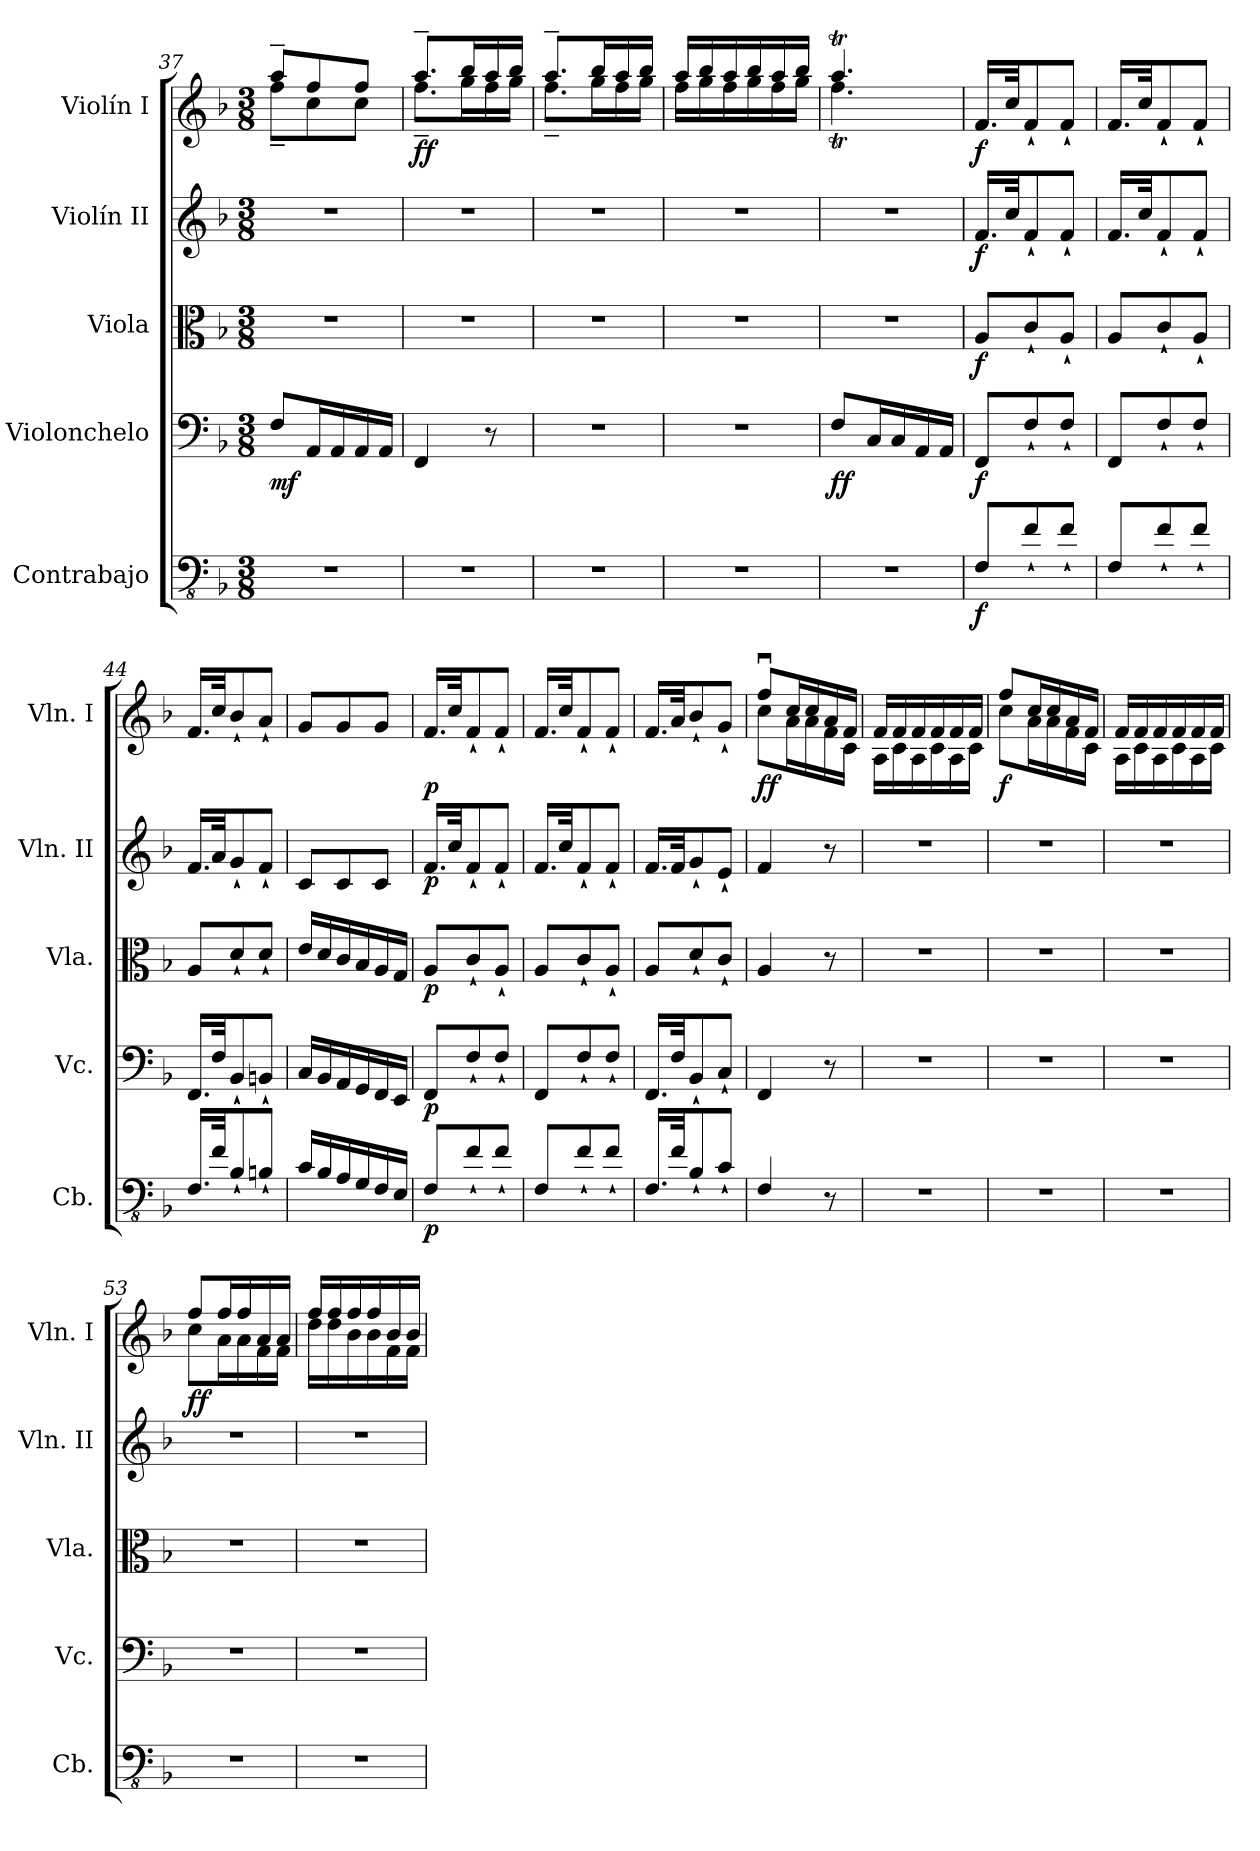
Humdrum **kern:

**kern	**dynam	**kern	**dynam	**kern	**dynam	**kern	**dynam	**kern	**dynam
*part5	*part5	*part4	*part4	*part3	*part3	*part2	*part2	*part1	*part1
*staff5	*staff5	*staff4	*staff4	*staff3	*staff3	*staff2	*staff2	*staff1	*staff1
*I"Contrabajo	*	*I"Violonchelo	*	*I"Viola	*	*I"Violín II	*	*I"Violín I	*
*I'Cb.	*	*I'Vc.	*	*I'Vla.	*	*I'Vln. II	*	*I'Vln. I	*
*clefFv4	*	*clefF4	*	*clefC3	*	*clefG2	*	*clefG2	*
*ITrd7c12	*	*	*	*	*	*	*	*	*
*k[b-]	*	*k[b-]	*	*k[b-]	*	*k[b-]	*	*k[b-]	*
*M3/8	*	*M3/8	*	*M3/8	*	*M3/8	*	*M3/8	*
=37	=37	=37	=37	=37	=37	=37	=37	=37	=37
*	*	*	*	*	*	*	*	*^	*
!	!	!	!LO:DY:b	!	!	!	!	!	!	!
4.r	.	8F/L	mf	4.r	.	4.r	.	8aa~/L	8ff~\L	.
.	.	16AA/L	.	.	.	.	.	8ff/	8cc\	.
.	.	16AA/	.	.	.	.	.	.	.	.
.	.	16AA/	.	.	.	.	.	8ff/J	8cc\J	.
.	.	16AA/JJ	.	.	.	.	.	.	.	.
=38	=38	=38	=38	=38	=38	=38	=38	=38	=38	=38
!	!	!	!	!	!	!	!	!	!	!LO:DY:b
4.r	.	4FF/	.	4.r	.	4.r	.	8.aa~/L	8.ff~\L	ff
.	.	.	.	.	.	.	.	16bb-/L	16gg\L	.
.	.	8r	.	.	.	.	.	16aa/	16ff\	.
.	.	.	.	.	.	.	.	16bb-/JJ	16gg\JJ	.
=39	=39	=39	=39	=39	=39	=39	=39	=39	=39	=39
4.r	.	4.r	.	4.r	.	4.r	.	8.aa~/L	8.ff~\L	.
.	.	.	.	.	.	.	.	16bb-/L	16gg\L	.
.	.	.	.	.	.	.	.	16aa/	16ff\	.
.	.	.	.	.	.	.	.	16bb-/JJ	16gg\JJ	.
=40	=40	=40	=40	=40	=40	=40	=40	=40	=40	=40
4.r	.	4.r	.	4.r	.	4.r	.	16aa/LL	16ff\LL	.
.	.	.	.	.	.	.	.	16bb-/	16gg\	.
.	.	.	.	.	.	.	.	16aa/	16ff\	.
.	.	.	.	.	.	.	.	16bb-/	16gg\	.
.	.	.	.	.	.	.	.	16aa/	16ff\	.
.	.	.	.	.	.	.	.	16bb-/JJ	16gg\JJ	.
!!LO:PB:g=z	!!
=41	=41	=41	=41	=41	=41	=41	=41	=41	=41	=41
!	!	!	!LO:DY:b	!	!	!	!	!	!	!
4.r	.	8F/L	ff	4.r	.	4.r	.	4.aat/	4.ffT\	.
.	.	16C/L	.	.	.	.	.	.	.	.
.	.	16C/	.	.	.	.	.	.	.	.
.	.	16AA/	.	.	.	.	.	.	.	.
.	.	16AA/JJ	.	.	.	.	.	.	.	.
*	*	*	*	*	*	*	*	*v	*v	*
=42	=42	=42	=42	=42	=42	=42	=42	=42	=42
!	!LO:DY:b	!	!LO:DY:b	!	!LO:DY:b	!	!LO:DY:b	!	!LO:DY:b
8FFF/L	f	8FF/L	f	8A/L	f	16.f/LL	f	16.f/LL	f
.	.	.	.	.	.	32cc/JK	.	32cc/JK	.
8FF`/	.	8F`/	.	8c`/	.	8f`/	.	8f`/	.
8FF`/J	.	8F`/J	.	8A`/J	.	8f`/J	.	8f`/J	.
=43	=43	=43	=43	=43	=43	=43	=43	=43	=43
8FFF/L	.	8FF/L	.	8A/L	.	16.f/LL	.	16.f/LL	.
.	.	.	.	.	.	32cc/JK	.	32cc/JK	.
8FF`/	.	8F`/	.	8c`/	.	8f`/	.	8f`/	.
8FF`/J	.	8F`/J	.	8A`/J	.	8f`/J	.	8f`/J	.
=44	=44	=44	=44	=44	=44	=44	=44	=44	=44
16.FFF/LL	.	16.FF/LL	.	8A/L	.	16.f/LL	.	16.f/LL	.
32FF/JK	.	32F/JK	.	.	.	32a/JK	.	32cc/JK	.
8BBB-`/	.	8BB-`/	.	8d`/	.	8g`/	.	8b-`/	.
8BBBn`/J	.	8BBn`/J	.	8d`/J	.	8f`/J	.	8a`/J	.
=45	=45	=45	=45	=45	=45	=45	=45	=45	=45
16CC/LL	.	16C/LL	.	16e/LL	.	8c/L	.	8g/L	.
16BBB-i/	.	16BB-i/	.	16d/	.	.	.	.	.
16AAA/	.	16AA/	.	16c/	.	8c/	.	8g/	.
16GGG/	.	16GG/	.	16B-/	.	.	.	.	.
16FFF/	.	16FF/	.	16A/	.	8c/J	.	8g/J	.
16EEE/JJ	.	16EE/JJ	.	16G/JJ	.	.	.	.	.
=46	=46	=46	=46	=46	=46	=46	=46	=46	=46
!	!LO:DY:b	!	!LO:DY:b	!	!LO:DY:b	!	!LO:DY:b	!	!LO:DY:b
8FFF/L	p	8FF/L	p	8A/L	p	16.f/LL	p	16.f/LL	p
.	.	.	.	.	.	32cc/JK	.	32cc/JK	.
8FF`/	.	8F`/	.	8c`/	.	8f`/	.	8f`/	.
8FF`/J	.	8F`/J	.	8A`/J	.	8f`/J	.	8f`/J	.
=47	=47	=47	=47	=47	=47	=47	=47	=47	=47
8FFF/L	.	8FF/L	.	8A/L	.	16.f/LL	.	16.f/LL	.
.	.	.	.	.	.	32cc/JK	.	32cc/JK	.
8FF`/	.	8F`/	.	8c`/	.	8f`/	.	8f`/	.
8FF`/J	.	8F`/J	.	8A`/J	.	8f`/J	.	8f`/J	.
!!LO:LB:g=z
=48	=48	=48	=48	=48	=48	=48	=48	=48	=48
16.FFF/LL	.	16.FF/LL	.	8A/L	.	16.f/LL	.	16.f/LL	.
32FF/JK	.	32F/JK	.	.	.	32f/JK	.	32a/JK	.
8BBB-`/	.	8BB-`/	.	8d`/	.	8g`/	.	8b-`/	.
8CC`/J	.	8C`/J	.	8c`/J	.	8e`/J	.	8g`/J	.
=49	=49	=49	=49	=49	=49	=49	=49	=49	=49
*	*	*	*	*	*	*	*	*^	*
!	!	!	!	!	!	!	!	!	!	!LO:DY:b
4FFF/	.	4FF/	.	4A/	.	4f/	.	8ffu/L	8cc\L	ff
.	.	.	.	.	.	.	.	16cc/L	16a\L	.
.	.	.	.	.	.	.	.	16cc/	16a\	.
8r	.	8r	.	8r	.	8r	.	16a/	16f\	.
.	.	.	.	.	.	.	.	16f/JJ	16c\JJ	.
=50	=50	=50	=50	=50	=50	=50	=50	=50	=50	=50
4.r	.	4.r	.	4.r	.	4.r	.	16f/LL	16A\LL	.
.	.	.	.	.	.	.	.	16f/	16c\	.
.	.	.	.	.	.	.	.	16f/	16A\	.
.	.	.	.	.	.	.	.	16f/	16c\	.
.	.	.	.	.	.	.	.	16f/	16A\	.
.	.	.	.	.	.	.	.	16f/JJ	16c\JJ	.
=51	=51	=51	=51	=51	=51	=51	=51	=51	=51	=51
!	!	!	!	!	!	!	!	!	!	!LO:DY:b
4.r	.	4.r	.	4.r	.	4.r	.	8ff/L	8cc\L	f
.	.	.	.	.	.	.	.	16cc/L	16a\L	.
.	.	.	.	.	.	.	.	16cc/	16a\	.
.	.	.	.	.	.	.	.	16a/	16f\	.
.	.	.	.	.	.	.	.	16f/JJ	16c\JJ	.
=52	=52	=52	=52	=52	=52	=52	=52	=52	=52	=52
4.r	.	4.r	.	4.r	.	4.r	.	16f/LL	16A\LL	.
.	.	.	.	.	.	.	.	16f/	16c\	.
.	.	.	.	.	.	.	.	16f/	16A\	.
.	.	.	.	.	.	.	.	16f/	16c\	.
.	.	.	.	.	.	.	.	16f/	16A\	.
.	.	.	.	.	.	.	.	16f/JJ	16c\JJ	.
=53	=53	=53	=53	=53	=53	=53	=53	=53	=53	=53
!	!	!	!	!	!	!	!	!	!	!LO:DY:b
4.r	.	4.r	.	4.r	.	4.r	.	8ff/L	8cc\L	ff
.	.	.	.	.	.	.	.	16ff/L	16a\L	.
.	.	.	.	.	.	.	.	16ff/	16a\	.
.	.	.	.	.	.	.	.	16a/	16f\	.
.	.	.	.	.	.	.	.	16a/JJ	16f\JJ	.
!!LO:PB:g=z	!!
=54	=54	=54	=54	=54	=54	=54	=54	=54	=54	=54
4.r	.	4.r	.	4.r	.	4.r	.	16ff/LL	16dd\LL	.
.	.	.	.	.	.	.	.	16ff/	16dd\	.
.	.	.	.	.	.	.	.	16ff/	16b-\	.
.	.	.	.	.	.	.	.	16ff/	16b-\	.
.	.	.	.	.	.	.	.	16b-/	16f\	.
.	.	.	.	.	.	.	.	16b-/JJ	16f\JJ	.
*	*	*	*	*	*	*	*	*v	*v	*
=	=	=	=	=	=	=	=	=	=
*-	*-	*-	*-	*-	*-	*-	*-	*-	*-
